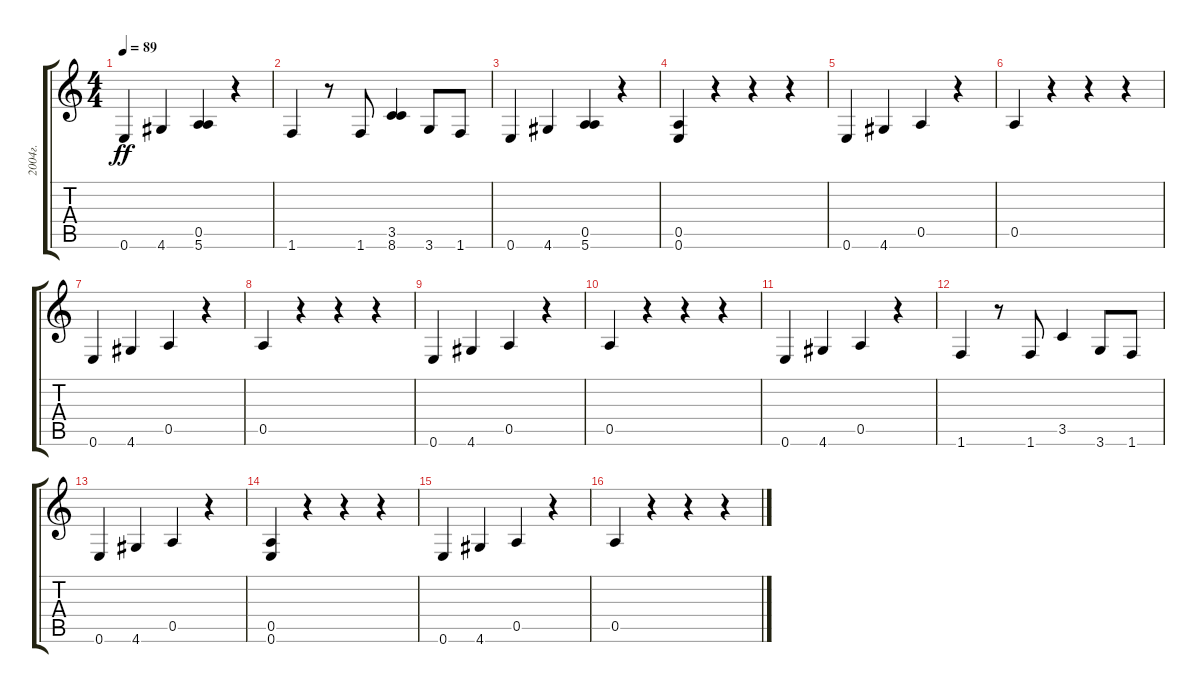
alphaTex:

\track ("2004г." "2004г.") {instrument synthbass1}
\staff {score tabs}
\tuning (E4 B3 G3 D3 A2 E2) {hide}
\ts (4 4)
\tempo 89
\clef g2
\ks c
0.6.4{dy ff} 4.6.4 (0.5 5.6).4 r.4 |
1.6.4 r.8 1.6.8 (3.5 8.6).4 3.6.8 1.6.8 |
0.6.4 4.6.4 (0.5 5.6).4 r.4 |
(0.5 0.6).4 r.4 r.4 r.4 |
0.6.4 4.6.4 0.5.4 r.4 |
0.5.4 r.4 r.4 r.4 |
0.6.4 4.6.4 0.5.4 r.4 |
0.5.4 r.4 r.4 r.4 |
0.6.4 4.6.4 0.5.4 r.4 |
0.5.4 r.4 r.4 r.4 |
0.6.4 4.6.4 0.5.4 r.4 |
1.6.4 r.8 1.6.8 3.5.4 3.6.8 1.6.8 |
0.6.4 4.6.4 0.5.4 r.4 |
(0.5 0.6).4 r.4 r.4 r.4 |
0.6.4 4.6.4 0.5.4 r.4 |
0.5.4 r.4 r.4 r.4
